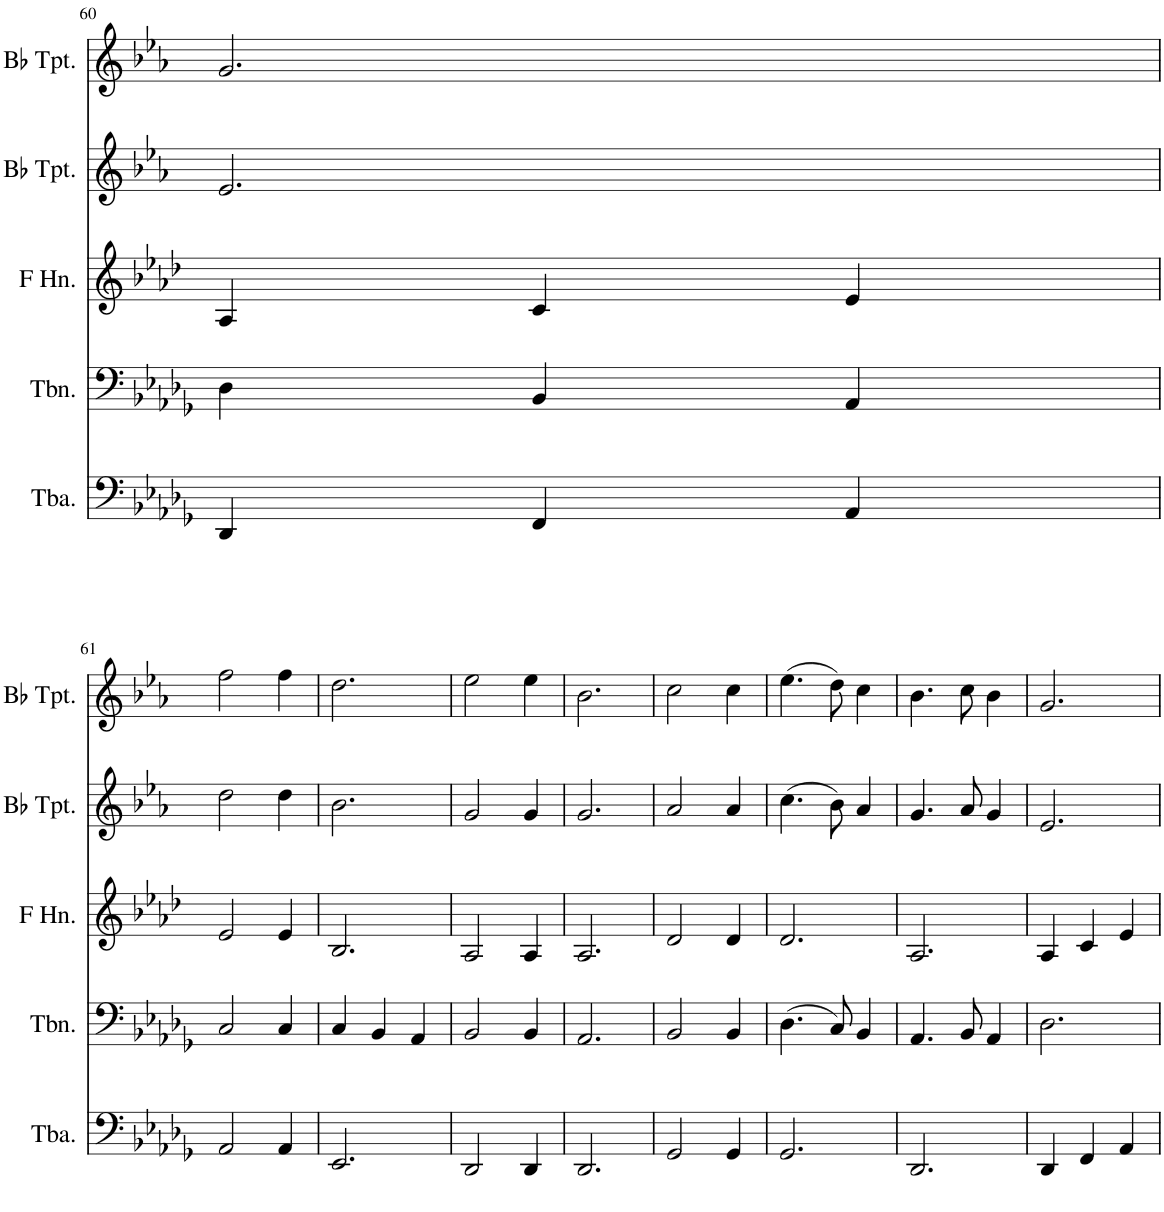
**kern	**kern	**kern	**kern	**kern
*part5	*part4	*part3	*part2	*part1
*staff5	*staff4	*staff3	*staff2	*staff1
*I"Tuba	*I"Trombone	*I"Horn in F	*I"Bb Trumpet	*I"Bb Trumpet
*I'Tba.	*I'Tbn.	*	*I'Bb Tpt.	*I'Bb Tpt.
!!LO:PB:g=z
*clefF4	*clefF4	*clefG2	*clefG2	*clefG2
*	*	*Trd4c7	*Trd1c2	*Trd1c2
*k[b-e-a-d-g-]	*k[b-e-a-d-g-]	*k[b-e-a-d-]	*k[b-e-a-]	*k[b-e-a-]
*M3/4	*M3/4	*M3/4	*M3/4	*M3/4
=60	=60	=60	=60	=60
4DD-/	4D-\	4A-/	2.e-/	2.g/
4FF/	4BB-/	4c/	.	.
4AA-/	4AA-/	4e-/	.	.
!!LO:LB:g=z
=61	=61	=61	=61	=61
2AA-/	2C/	2e-/	2dd\	2ff\
4AA-/	4C/	4e-/	4dd\	4ff\
=62	=62	=62	=62	=62
2.EE-/	4C/	2.B-/	2.b-\	2.dd\
.	4BB-/	.	.	.
.	4AA-/	.	.	.
=63	=63	=63	=63	=63
2DD-/	2BB-/	2A-/	2g/	2ee-\
4DD-/	4BB-/	4A-/	4g/	4ee-\
=64	=64	=64	=64	=64
2.DD-/	2.AA-/	2.A-/	2.g/	2.b-\
=65	=65	=65	=65	=65
2GG-/	2BB-/	2d-/	2a-/	2cc\
4GG-/	4BB-/	4d-/	4a-/	4cc\
=66	=66	=66	=66	=66
2.GG-/	(4.D-\	2.d-/	(4.cc\	(4.ee-\
.	8C/)	.	8b-\)	8dd\)
.	4BB-/	.	4a-/	4cc\
=67	=67	=67	=67	=67
2.DD-/	4.AA-/	2.A-/	4.g/	4.b-\
.	8BB-/	.	8a-/	8cc\
.	4AA-/	.	4g/	4b-\
=68	=68	=68	=68	=68
4DD-/	2.D-\	4A-/	2.e-/	2.g/
4FF/	.	4c/	.	.
4AA-/	.	4e-/	.	.
=	=	=	=	=
*-	*-	*-	*-	*-
